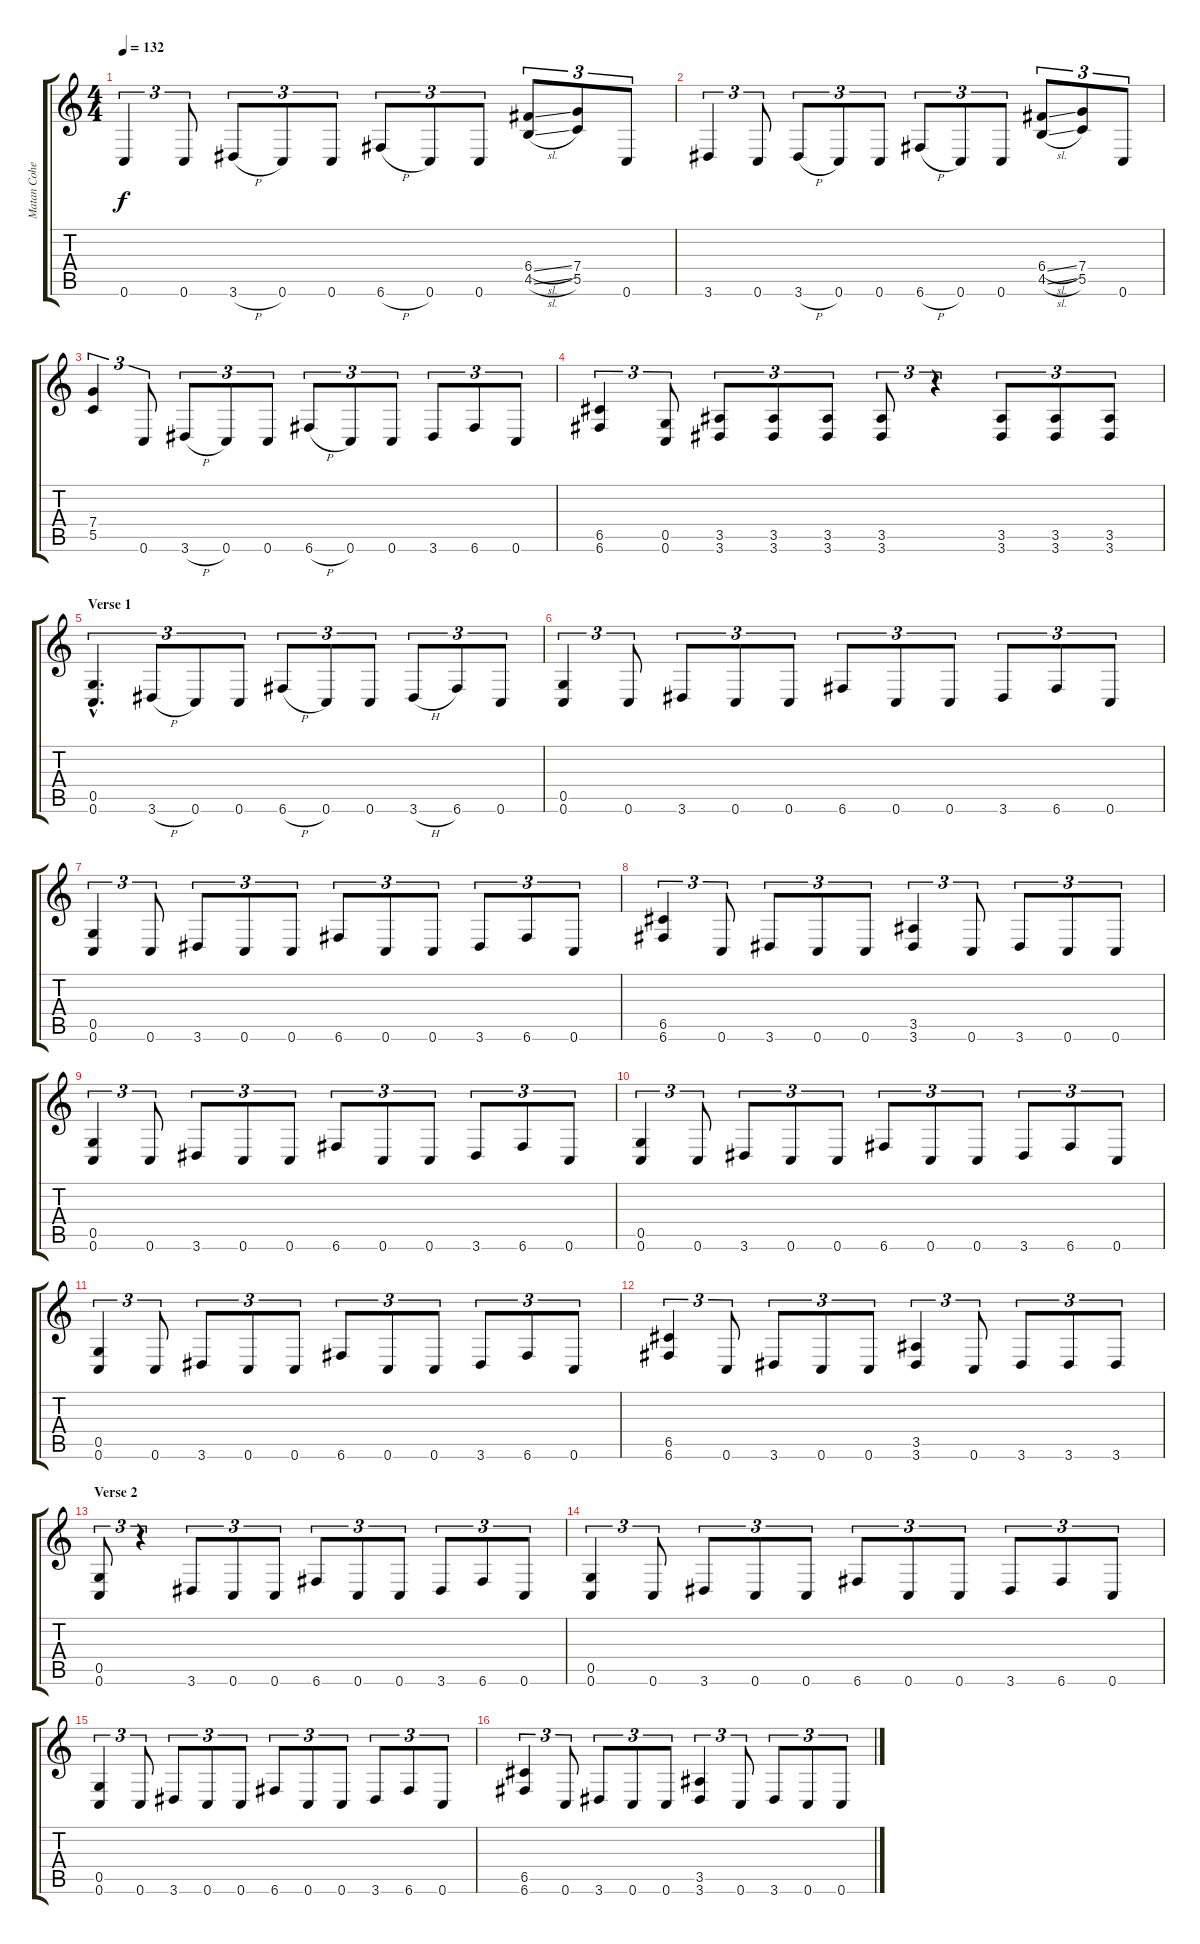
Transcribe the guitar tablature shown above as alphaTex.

\track ("Matan Cohen" "Matan Cohe") {instrument distortionguitar}
\staff {score tabs}
\tuning (D4 A3 F3 C3 G2 C2) {hide}
\ts (4 4)
\section ("" "")
\tempo 132
\clef g2
\ks c
0.6.4{tu (3 2) dy f volume 10} 0.6.8{tu (3 2)} 3.6{h}.8{tu (3 2)} 0.6.8{tu (3 2)} 0.6.8{tu (3 2)} 6.6{h}.8{tu (3 2)} 0.6.8{tu (3 2)} 0.6.8{tu (3 2)} (6.4{sl} 4.5{sl}).8{tu (3 2)} (7.4 5.5).8{tu (3 2)} 0.6.8{tu (3 2)} |
3.6.4{tu (3 2)} 0.6.8{tu (3 2)} 3.6{h}.8{tu (3 2)} 0.6.8{tu (3 2)} 0.6.8{tu (3 2)} 6.6{h}.8{tu (3 2)} 0.6.8{tu (3 2)} 0.6.8{tu (3 2)} (6.4{sl} 4.5{sl}).8{tu (3 2)} (7.4 5.5).8{tu (3 2)} 0.6.8{tu (3 2) volume 13} |
(7.4 5.5).4{tu (3 2)} 0.6.8{tu (3 2) volume 10} 3.6{h}.8{tu (3 2)} 0.6.8{tu (3 2)} 0.6.8{tu (3 2)} 6.6{h}.8{tu (3 2)} 0.6.8{tu (3 2)} 0.6.8{tu (3 2)} 3.6.8{tu (3 2)} 6.6.8{tu (3 2)} 0.6.8{tu (3 2)} |
(6.5 6.6).4{tu (3 2)} (0.5 0.6).8{tu (3 2) volume 13} (3.5 3.6).8{tu (3 2)} (3.5 3.6).8{tu (3 2)} (3.5 3.6).8{tu (3 2)} (3.5 3.6).8{tu (3 2)} r.4{tu (3 2)} (3.5 3.6).8{tu (3 2)} (3.5 3.6).8{tu (3 2)} (3.5 3.6).8{tu (3 2)} |
\section ("" "Verse 1")
(0.5{hac} 0.6{hac}).4{d tu (3 2)} 3.6{h}.8{tu (3 2)} 0.6.8{tu (3 2)} 0.6.8{tu (3 2)} 6.6{h}.8{tu (3 2)} 0.6.8{tu (3 2)} 0.6.8{tu (3 2)} 3.6{h}.8{tu (3 2)} 6.6.8{tu (3 2)} 0.6.8{tu (3 2)} |
(0.5 0.6).4{tu (3 2)} 0.6.8{tu (3 2)} 3.6.8{tu (3 2)} 0.6.8{tu (3 2)} 0.6.8{tu (3 2)} 6.6.8{tu (3 2)} 0.6.8{tu (3 2)} 0.6.8{tu (3 2)} 3.6.8{tu (3 2)} 6.6.8{tu (3 2)} 0.6.8{tu (3 2)} |
(0.5 0.6).4{tu (3 2)} 0.6.8{tu (3 2)} 3.6.8{tu (3 2)} 0.6.8{tu (3 2)} 0.6.8{tu (3 2)} 6.6.8{tu (3 2)} 0.6.8{tu (3 2)} 0.6.8{tu (3 2)} 3.6.8{tu (3 2)} 6.6.8{tu (3 2)} 0.6.8{tu (3 2)} |
(6.5 6.6).4{tu (3 2)} 0.6.8{tu (3 2)} 3.6.8{tu (3 2)} 0.6.8{tu (3 2)} 0.6.8{tu (3 2)} (3.5 3.6).4{tu (3 2)} 0.6.8{tu (3 2)} 3.6.8{tu (3 2)} 0.6.8{tu (3 2)} 0.6.8{tu (3 2)} |
(0.5 0.6).4{tu (3 2)} 0.6.8{tu (3 2)} 3.6.8{tu (3 2)} 0.6.8{tu (3 2)} 0.6.8{tu (3 2)} 6.6.8{tu (3 2)} 0.6.8{tu (3 2)} 0.6.8{tu (3 2)} 3.6.8{tu (3 2)} 6.6.8{tu (3 2)} 0.6.8{tu (3 2)} |
(0.5 0.6).4{tu (3 2)} 0.6.8{tu (3 2)} 3.6.8{tu (3 2)} 0.6.8{tu (3 2)} 0.6.8{tu (3 2)} 6.6.8{tu (3 2)} 0.6.8{tu (3 2)} 0.6.8{tu (3 2)} 3.6.8{tu (3 2)} 6.6.8{tu (3 2)} 0.6.8{tu (3 2)} |
(0.5 0.6).4{tu (3 2)} 0.6.8{tu (3 2)} 3.6.8{tu (3 2)} 0.6.8{tu (3 2)} 0.6.8{tu (3 2)} 6.6.8{tu (3 2)} 0.6.8{tu (3 2)} 0.6.8{tu (3 2)} 3.6.8{tu (3 2)} 6.6.8{tu (3 2)} 0.6.8{tu (3 2)} |
(6.5 6.6).4{tu (3 2)} 0.6.8{tu (3 2)} 3.6.8{tu (3 2)} 0.6.8{tu (3 2)} 0.6.8{tu (3 2)} (3.5 3.6).4{tu (3 2)} 0.6.8{tu (3 2)} 3.6.8{tu (3 2)} 3.6.8{tu (3 2)} 3.6.8{tu (3 2)} |
\section ("" "Verse 2")
(0.5 0.6).8{tu (3 2)} r.4{tu (3 2)} 3.6.8{tu (3 2)} 0.6.8{tu (3 2)} 0.6.8{tu (3 2)} 6.6.8{tu (3 2)} 0.6.8{tu (3 2)} 0.6.8{tu (3 2)} 3.6.8{tu (3 2)} 6.6.8{tu (3 2)} 0.6.8{tu (3 2)} |
(0.5 0.6).4{tu (3 2)} 0.6.8{tu (3 2)} 3.6.8{tu (3 2)} 0.6.8{tu (3 2)} 0.6.8{tu (3 2)} 6.6.8{tu (3 2)} 0.6.8{tu (3 2)} 0.6.8{tu (3 2)} 3.6.8{tu (3 2)} 6.6.8{tu (3 2)} 0.6.8{tu (3 2)} |
(0.5 0.6).4{tu (3 2)} 0.6.8{tu (3 2)} 3.6.8{tu (3 2)} 0.6.8{tu (3 2)} 0.6.8{tu (3 2)} 6.6.8{tu (3 2)} 0.6.8{tu (3 2)} 0.6.8{tu (3 2)} 3.6.8{tu (3 2)} 6.6.8{tu (3 2)} 0.6.8{tu (3 2)} |
(6.5 6.6).4{tu (3 2)} 0.6.8{tu (3 2)} 3.6.8{tu (3 2)} 0.6.8{tu (3 2)} 0.6.8{tu (3 2)} (3.5 3.6).4{tu (3 2)} 0.6.8{tu (3 2)} 3.6.8{tu (3 2)} 0.6.8{tu (3 2)} 0.6.8{tu (3 2)}
